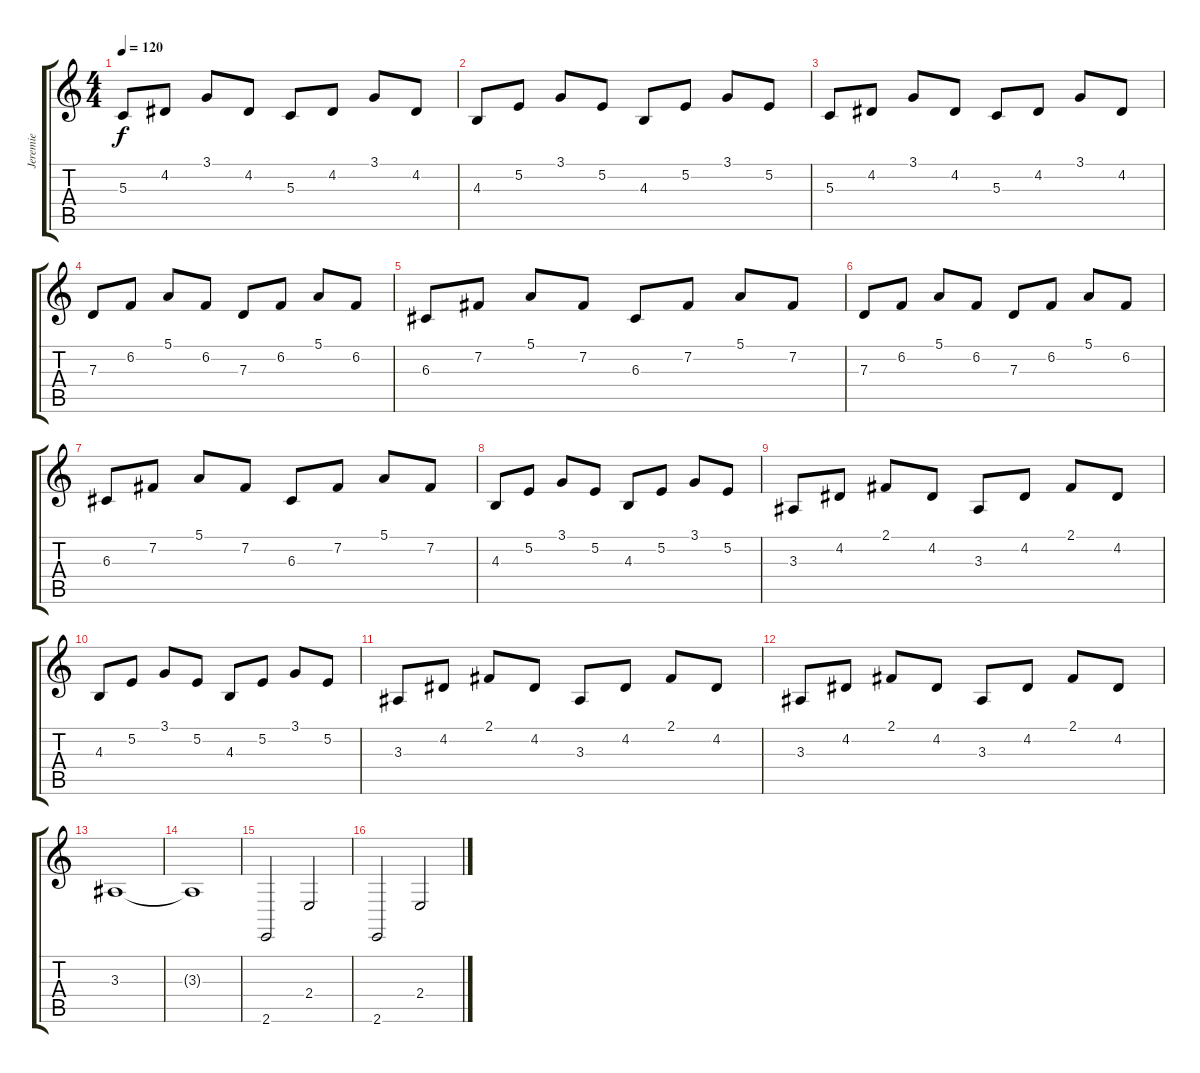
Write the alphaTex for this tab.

\track ("Jeremie" "Jeremie") {instrument pad4choir}
\staff {score tabs}
\tuning (E4 B3 G3 D3 A2 D2) {hide}
\ts (4 4)
\tempo 120
\clef g2
\ks c
5.3.8{dy f} 4.2.8 3.1.8 4.2.8 5.3.8 4.2.8 3.1.8 4.2.8 |
4.3.8 5.2.8 3.1.8 5.2.8 4.3.8 5.2.8 3.1.8 5.2.8 |
5.3.8 4.2.8 3.1.8 4.2.8 5.3.8 4.2.8 3.1.8 4.2.8 |
7.3.8 6.2.8 5.1.8 6.2.8 7.3.8 6.2.8 5.1.8 6.2.8 |
6.3.8 7.2.8 5.1.8 7.2.8 6.3.8 7.2.8 5.1.8 7.2.8 |
7.3.8 6.2.8 5.1.8 6.2.8 7.3.8 6.2.8 5.1.8 6.2.8 |
6.3.8 7.2.8 5.1.8 7.2.8 6.3.8 7.2.8 5.1.8 7.2.8 |
4.3.8 5.2.8 3.1.8 5.2.8 4.3.8 5.2.8 3.1.8 5.2.8 |
3.3.8 4.2.8 2.1.8 4.2.8 3.3.8 4.2.8 2.1.8 4.2.8 |
4.3.8 5.2.8 3.1.8 5.2.8 4.3.8 5.2.8 3.1.8 5.2.8 |
3.3.8 4.2.8 2.1.8 4.2.8 3.3.8 4.2.8 2.1.8 4.2.8 |
3.3.8 4.2.8 2.1.8 4.2.8 3.3.8 4.2.8 2.1.8 4.2.8 |
3.3.1 |
3.3{t}.1 |
2.6.2 2.4.2 |
2.6.2 2.4.2
